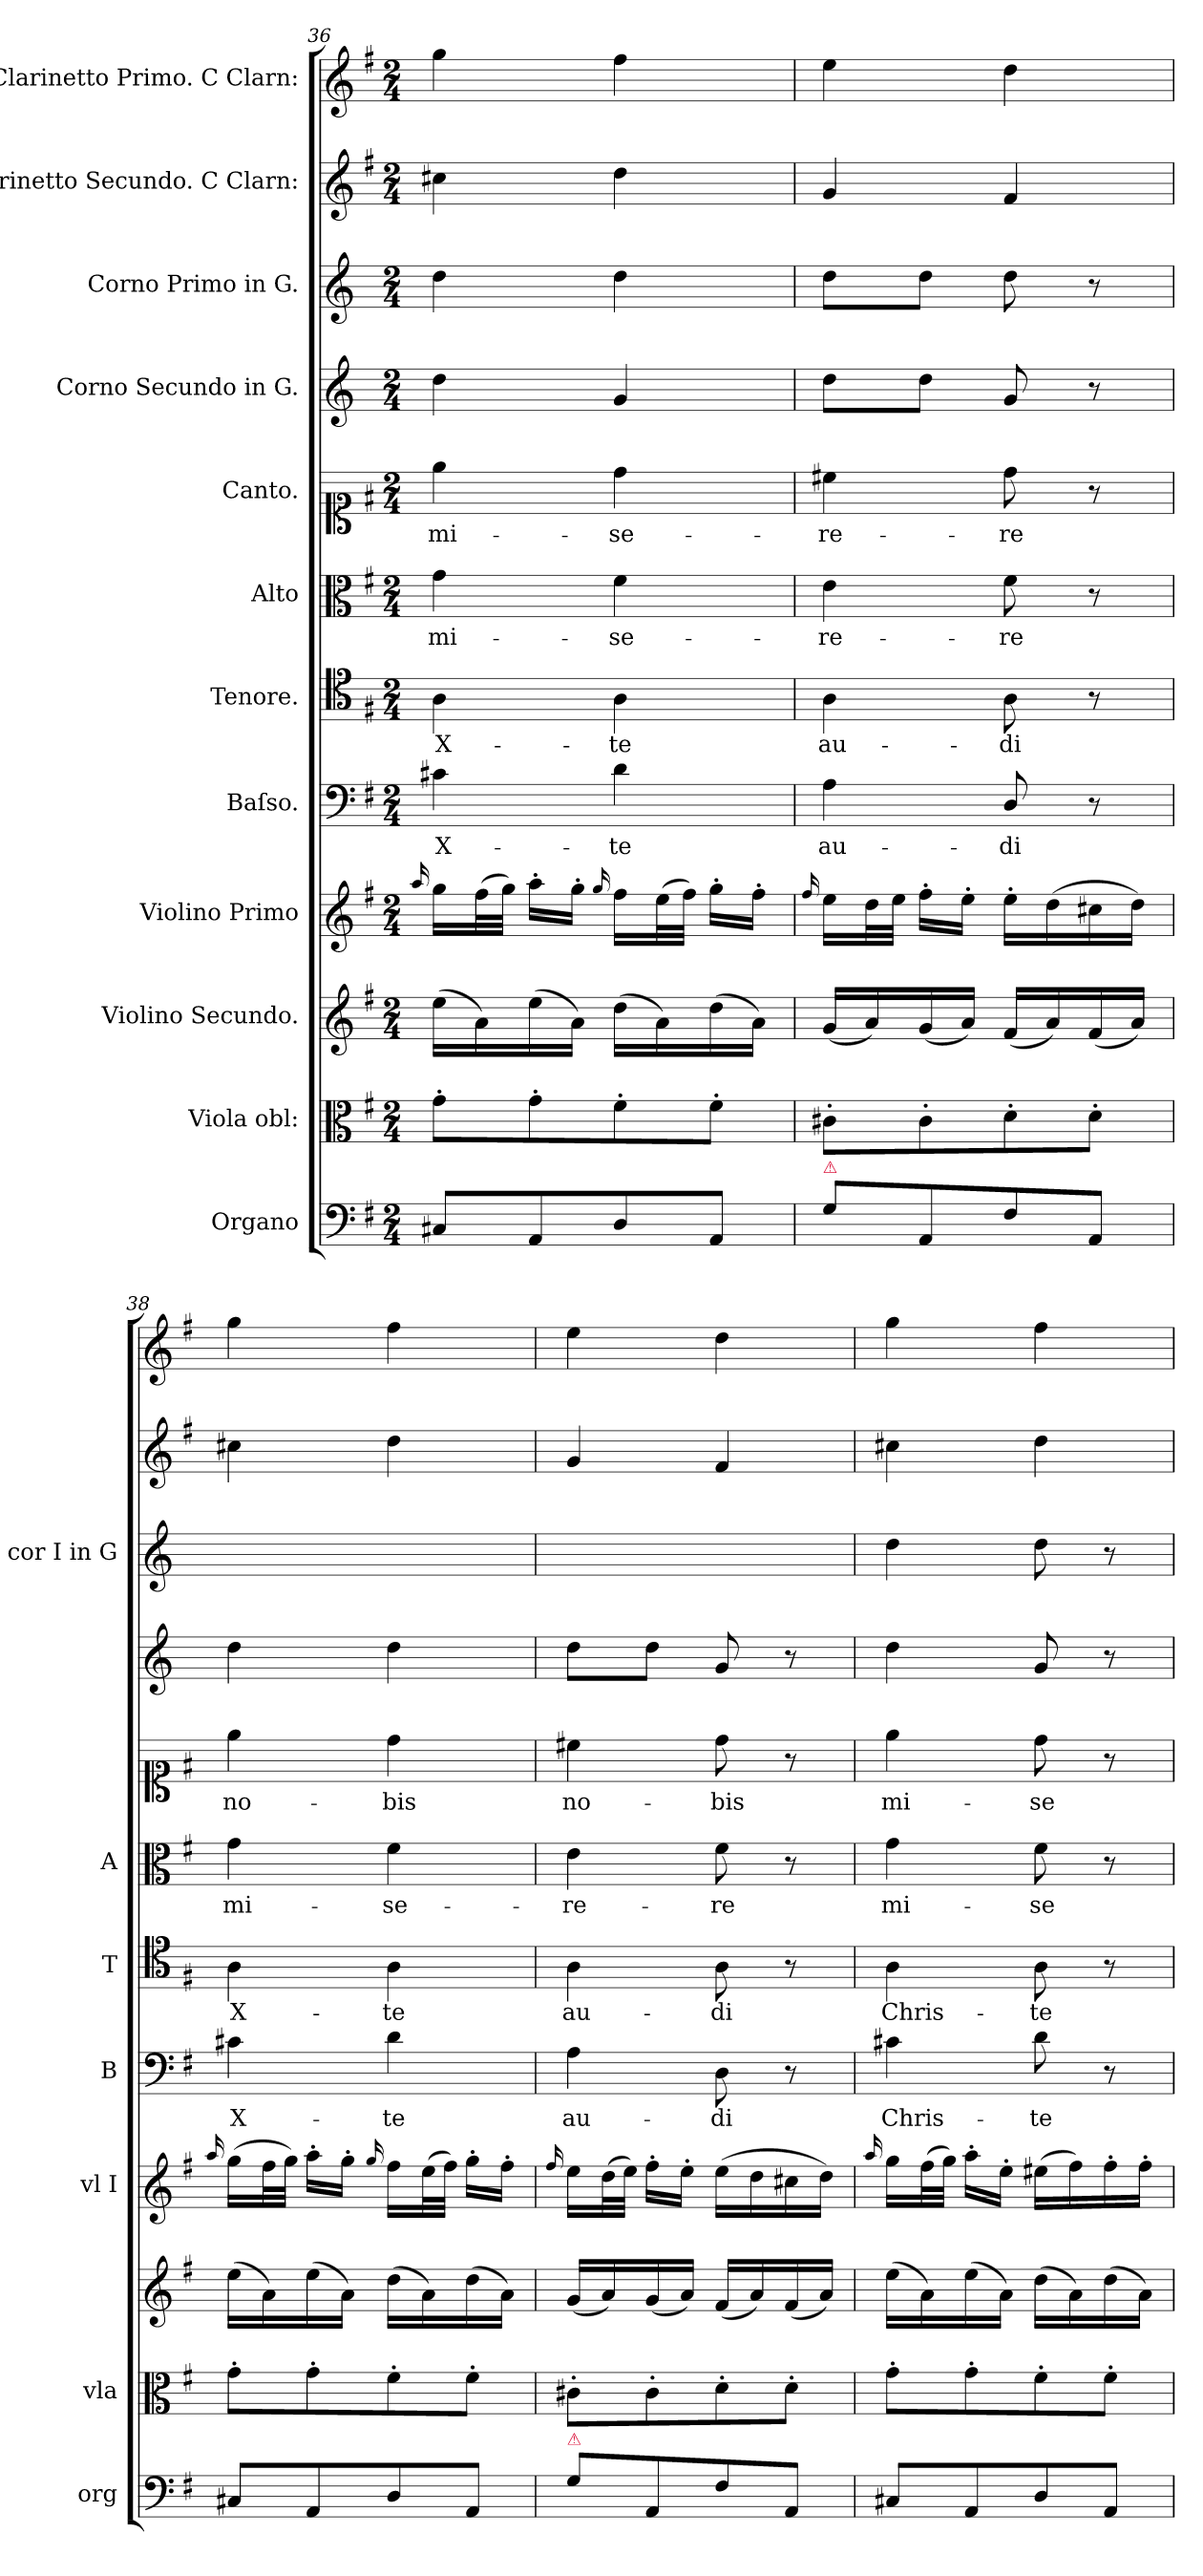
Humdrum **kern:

**kern	**dynam	**kern	**dynam	**kern	**kern	**dynam	**kern	**text	**dynam	**kern	**text	**dynam	**kern	**text	**kern	**text	**kern	**kern	**kern	**dynam	**kern	**dynam
*part12	*part12	*part11	*part11	*part10	*part9	*part9	*part8	*part8	*part8	*part7	*part7	*part7	*part6	*part6	*part5	*part5	*part4	*part3	*part2	*part2	*part1	*part1
*staff12	*staff12	*staff11	*staff11	*staff10	*staff9	*staff9	*staff8	*staff8	*staff8	*staff7	*staff7	*staff7	*staff6	*staff6	*staff5	*staff5	*staff4	*staff3	*staff2	*staff2	*staff1	*staff1
*I"Organo	*	*I"Viola obl:	*	*I"Violino Secundo.	*I"Violino Primo	*	*I"Baſso.	*	*	*I"Tenore.	*	*	*I"Alto	*	*I"Canto.	*	*I"Corno Secundo in G.	*I"Corno Primo in G.	*I"Clarinetto Secundo. C Clarn:	*	*I"Clarinetto Primo. C Clarn:	*
*I'org	*	*I'vla	*	*	*I'vl I	*	*I'B	*	*	*I'T	*	*	*I'A	*	*	*	*	*I'cor I in G	*	*	*	*
*clefF4	*	*clefC3	*	*clefG2	*clefG2	*	*clefF4	*	*	*clefC4	*	*	*clefC3	*	*clefC1	*	*clefG2	*clefG2	*clefG2	*	*clefG2	*
*	*	*	*	*	*	*	*	*	*	*	*	*	*	*	*	*	*ITrd3c5	*ITrd3c5	*	*	*	*
*k[f#]	*	*k[f#]	*	*k[f#]	*k[f#]	*	*k[f#]	*	*	*k[f#]	*	*	*k[f#]	*	*k[f#]	*	*k[f#]	*k[f#]	*k[f#]	*	*k[f#]	*
*G:	*	*G:	*	*G:	*G:	*	*G:	*	*	*G:	*	*	*G:	*	*G:	*	*G:	*G:	*G:	*	*G:	*
*M2/4	*	*M2/4	*	*M2/4	*M2/4	*	*M2/4	*	*	*M2/4	*	*	*M2/4	*	*M2/4	*	*M2/4	*M2/4	*M2/4	*	*M2/4	*
=36	=36	=36	=36	=36	=36	=36	=36	=36	=36	=36	=36	=36	=36	=36	=36	=36	=36	=36	=36	=36	=36	=36
.	.	.	.	.	16qqaa/	.	.	.	.	.	.	.	.	.	.	.	.	.	.	.	.	.
!	!	!	!	!	!	!	!	!	!	!	!	!	!	!	!	!	!	!	!	!	!	!LO:DY:b
8C#X/L	.	8g'\L	.	(16ee\LL	16gg\LL	.	4c#X\	X-	.	4A\	X-	.	4g\	mi-	4ee\	mi-	4a\	4a\	4cc#X\	.	4gg\	pia
.	.	.	.	16a\)	(32ff#\L	.	.	.	.	.	.	.	.	.	.	.	.	.	.	.	.	.
.	.	.	.	.	32gg\JJJ)	.	.	.	.	.	.	.	.	.	.	.	.	.	.	.	.	.
8AA/	.	8g'\	.	(16ee\	16aa'\LL	.	.	.	.	.	.	.	.	.	.	.	.	.	.	.	.	.
.	.	.	.	16a\JJ)	16gg'\JJ	.	.	.	.	.	.	.	.	.	.	.	.	.	.	.	.	.
.	.	.	.	.	16qqgg/	.	.	.	.	.	.	.	.	.	.	.	.	.	.	.	.	.
8D/	.	8f#'\	.	(16dd\LL	16ff#\LL	.	4d\	-te	.	4A\	-te	.	4f#\	-se-	4dd\	-se-	4d/	4a\	4dd\	.	4ff#\	.
.	.	.	.	16a\)	(32ee\L	.	.	.	.	.	.	.	.	.	.	.	.	.	.	.	.	.
.	.	.	.	.	32ff#\JJJ)	.	.	.	.	.	.	.	.	.	.	.	.	.	.	.	.	.
8AA/J	.	8f#'\J	.	(16dd\	16gg'\LL	.	.	.	.	.	.	.	.	.	.	.	.	.	.	.	.	.
.	.	.	.	16a\JJ)	16ff#'\JJ	.	.	.	.	.	.	.	.	.	.	.	.	.	.	.	.	.
=37	=37	=37	=37	=37	=37	=37	=37	=37	=37	=37	=37	=37	=37	=37	=37	=37	=37	=37	=37	=37	=37	=37
.	.	.	.	.	16qqff#/	.	.	.	.	.	.	.	.	.	.	.	.	.	.	.	.	.
!LO:TX:a:color=crimson:t=⚠	!	!	!	!	!	!	!	!	!	!	!	!	!	!	!	!	!	!	!	!	!	!
8G\L	.	8c#X'\L	.	(16g/LL	16ee\LL	.	4A\	au-	.	4A\	au-	.	4e\	-re-	4cc#X\	-re-	8a\L	8a\L	4g/	.	4ee\	.
.	.	.	.	16a/)	32dd\L	.	.	.	.	.	.	.	.	.	.	.	.	.	.	.	.	.
.	.	.	.	.	32ee\JJJ	.	.	.	.	.	.	.	.	.	.	.	.	.	.	.	.	.
8AA/	.	8c#'\	.	(16g/	16ff#'\LL	.	.	.	.	.	.	.	.	.	.	.	8a\J	8a\J	.	.	.	.
.	.	.	.	16a/JJ)	16ee'\JJ	.	.	.	.	.	.	.	.	.	.	.	.	.	.	.	.	.
8F#\	.	8d'\	.	(16f#/LL	16ee'\LL	.	8D/	-di	.	8A\	-di	.	8f#\	-re	8dd\	-re	8d/	8a\	4f#/	.	4dd\	.
.	.	.	.	16a/)	(16dd\	.	.	.	.	.	.	.	.	.	.	.	.	.	.	.	.	.
8AA/J	.	8d'\J	.	(16f#/	16cc#X\	.	8r	.	.	8r	.	.	8r	.	8r	.	8r	8r	.	.	.	.
.	.	.	.	16a/JJ)	16dd\JJ)	.	.	.	.	.	.	.	.	.	.	.	.	.	.	.	.	.
=38	=38	=38	=38	=38	=38	=38	=38	=38	=38	=38	=38	=38	=38	=38	=38	=38	=38	=38	=38	=38	=38	=38
.	.	.	.	.	16qqaa/	.	.	.	.	.	.	.	.	.	.	.	.	.	.	.	.	.
!	!LO:DY:b	!	!LO:DY:b	!	!	!LO:DY:b	!	!	!LO:DY:a:rj	!	!	!LO:DY:a	!	!LO:LY:i	!	!	!	!	!	!LO:DY:a	!	!LO:DY:b
8C#X/L	pia	8g'\L	pia	(16ee\LL	(16gg\LL	piano	4c#X\	X-	pia	4A\	X-	pia	4g\	mi-	4ee\	no-	4a\	4a\yy	4cc#X\	pia	4gg\	for
.	.	.	.	16a\)	32ff#\L	.	.	.	.	.	.	.	.	.	.	.	.	.	.	.	.	.
.	.	.	.	.	32gg\JJJ)	.	.	.	.	.	.	.	.	.	.	.	.	.	.	.	.	.
8AA/	.	8g'\	.	(16ee\	16aa'\LL	.	.	.	.	.	.	.	.	.	.	.	.	.	.	.	.	.
.	.	.	.	16a\JJ)	16gg'\JJ	.	.	.	.	.	.	.	.	.	.	.	.	.	.	.	.	.
.	.	.	.	.	16qqgg/	.	.	.	.	.	.	.	.	.	.	.	.	.	.	.	.	.
!	!	!	!	!	!	!	!	!	!	!	!	!	!	!LO:LY:i	!	!	!	!	!	!	!	!
8D/	.	8f#'\	.	(16dd\LL	16ff#\LL	.	4d\	-te	.	4A\	-te	.	4f#\	-se-	4dd\	-bis	4a\	4a\yy	4dd\	.	4ff#\	.
.	.	.	.	16a\)	(32ee\L	.	.	.	.	.	.	.	.	.	.	.	.	.	.	.	.	.
.	.	.	.	.	32ff#\JJJ)	.	.	.	.	.	.	.	.	.	.	.	.	.	.	.	.	.
8AA/J	.	8f#'\J	.	(16dd\	16gg'\LL	.	.	.	.	.	.	.	.	.	.	.	.	.	.	.	.	.
.	.	.	.	16a\JJ)	16ff#'\JJ	.	.	.	.	.	.	.	.	.	.	.	.	.	.	.	.	.
=39	=39	=39	=39	=39	=39	=39	=39	=39	=39	=39	=39	=39	=39	=39	=39	=39	=39	=39	=39	=39	=39	=39
.	.	.	.	.	16qqff#/	.	.	.	.	.	.	.	.	.	.	.	.	.	.	.	.	.
!LO:TX:a:color=crimson:t=⚠	!	!	!	!	!	!	!	!	!	!	!	!	!	!	!	!	!	!	!	!	!	!
!	!	!	!	!	!	!	!	!	!	!	!	!	!	!LO:LY:i	!	!	!	!	!	!	!	!
8G\L	.	8c#X'\L	.	(16g/LL	16ee\LL	.	4A\	au-	.	4A\	au-	.	4e\	-re-	4cc#X\	no-	8a\L	8a\Lyy	4g/	.	4ee\	.
.	.	.	.	16a/)	(32dd\L	.	.	.	.	.	.	.	.	.	.	.	.	.	.	.	.	.
.	.	.	.	.	32ee\JJJ)	.	.	.	.	.	.	.	.	.	.	.	.	.	.	.	.	.
8AA/	.	8c#'\	.	(16g/	16ff#'\LL	.	.	.	.	.	.	.	.	.	.	.	8a\J	8a\yy	.	.	.	.
.	.	.	.	16a/JJ)	16ee'\JJ	.	.	.	.	.	.	.	.	.	.	.	.	.	.	.	.	.
!	!	!	!	!	!	!	!	!	!	!	!	!	!	!LO:LY:i	!	!	!	!	!	!	!	!
8F#\	.	8d'\	.	(16f#/LL	(16ee\LL	.	8D\	-di	.	8A\	-di	.	8f#\	-re	8dd\	-bis	8d/	8a\Jyy	4f#/	.	4dd\	.
.	.	.	.	16a/)	16dd\	.	.	.	.	.	.	.	.	.	.	.	.	.	.	.	.	.
8AA/J	.	8d'\J	.	(16f#/	16cc#X\	.	8r	.	.	8r	.	.	8r	.	8r	.	8r	8ryy	.	.	.	.
.	.	.	.	16a/JJ)	16dd\JJ)	.	.	.	.	.	.	.	.	.	.	.	.	.	.	.	.	.
=40	=40	=40	=40	=40	=40	=40	=40	=40	=40	=40	=40	=40	=40	=40	=40	=40	=40	=40	=40	=40	=40	=40
.	.	.	.	.	16qqaa/	.	.	.	.	.	.	.	.	.	.	.	.	.	.	.	.	.
!	!LO:DY:b	!	!LO:DY:b	!	!	!LO:DY:b	!	!	!LO:DY:a:rj	!	!	!LO:DY:a	!	!	!	!	!	!	!	!	!	!
8C#X/L	for	8g'\L	for	(16ee\LL	16gg\LL	forto	4c#X\	Chris-	for	4A\	Chris-	fort	4g\	mi-	4ee\	mi-	4a\	4a\	4cc#X\	.	4gg\	.
.	.	.	.	16a\)	(32ff#\L	.	.	.	.	.	.	.	.	.	.	.	.	.	.	.	.	.
.	.	.	.	.	32gg\JJJ)	.	.	.	.	.	.	.	.	.	.	.	.	.	.	.	.	.
8AA/	.	8g'\	.	(16ee\	16aa'\LL	.	.	.	.	.	.	.	.	.	.	.	.	.	.	.	.	.
.	.	.	.	16a\JJ)	16ee'\JJ	.	.	.	.	.	.	.	.	.	.	.	.	.	.	.	.	.
8D/	.	8f#'\	.	(16dd\LL	(16ee#X\LL	.	8d\	-te	.	8A\	-te	.	8f#\	-se-	8dd\	-se-	8d/	8a\	4dd\	.	4ff#\	.
.	.	.	.	16a\)	16ff#\)	.	.	.	.	.	.	.	.	.	.	.	.	.	.	.	.	.
8AA/J	.	8f#'\J	.	(16dd\	16ff#'\	.	8r	.	.	8r	.	.	8r	.	8r	.	8r	8r	.	.	.	.
.	.	.	.	16a\JJ)	16ff#'\JJ	.	.	.	.	.	.	.	.	.	.	.	.	.	.	.	.	.
=	=	=	=	=	=	=	=	=	=	=	=	=	=	=	=	=	=	=	=	=	=	=
*-	*-	*-	*-	*-	*-	*-	*-	*-	*-	*-	*-	*-	*-	*-	*-	*-	*-	*-	*-	*-	*-	*-
